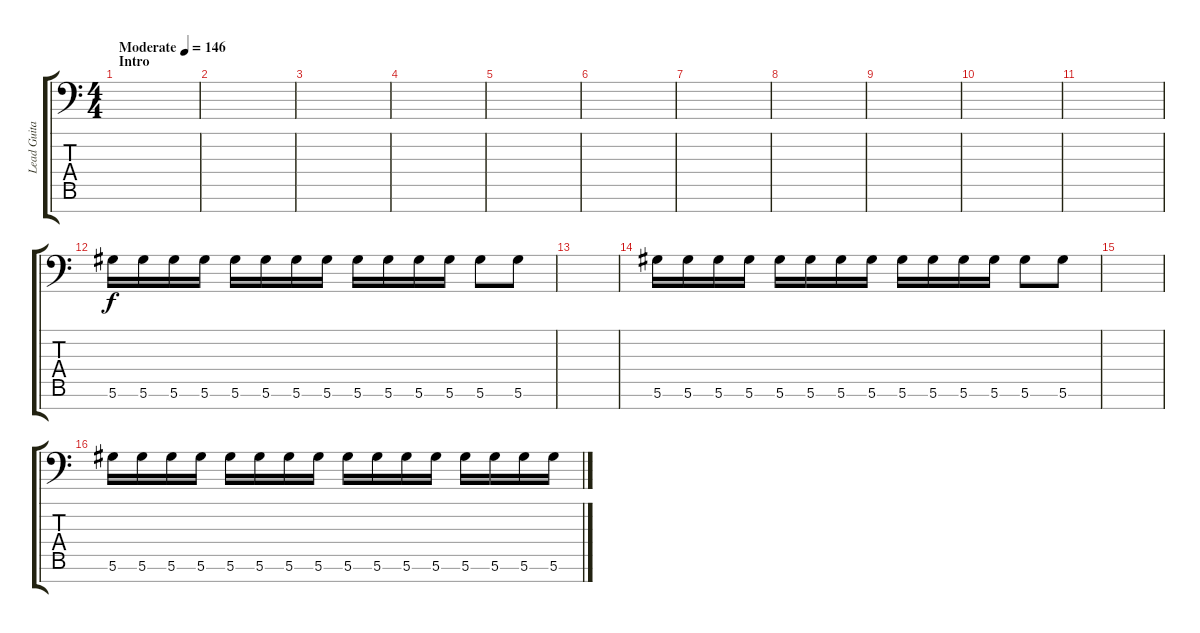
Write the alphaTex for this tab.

\track ("Lead Guitar " "Lead Guita") {instrument distortionguitar}
\staff {score tabs}
\tuning (Eb4 Bb3 Gb3 Db3 Ab2 Eb2 Bb1) {hide}
\ts (4 4)
\section ("" "Intro")
\tempo (146 "Moderate")
\clef f4
\ks c
|
|
|
|
|
|
|
|
|
|
|
5.6.16 5.6.16 5.6.16 5.6.16 5.6.16 5.6.16 5.6.16 5.6.16 5.6.16 5.6.16 5.6.16 5.6.16 5.6.8 5.6.8 |
|
5.6.16 5.6.16 5.6.16 5.6.16 5.6.16 5.6.16 5.6.16 5.6.16 5.6.16 5.6.16 5.6.16 5.6.16 5.6.8 5.6.8 |
|
5.6.16 5.6.16 5.6.16 5.6.16 5.6.16 5.6.16 5.6.16 5.6.16 5.6.16 5.6.16 5.6.16 5.6.16 5.6.16 5.6.16 5.6.16 5.6.16
